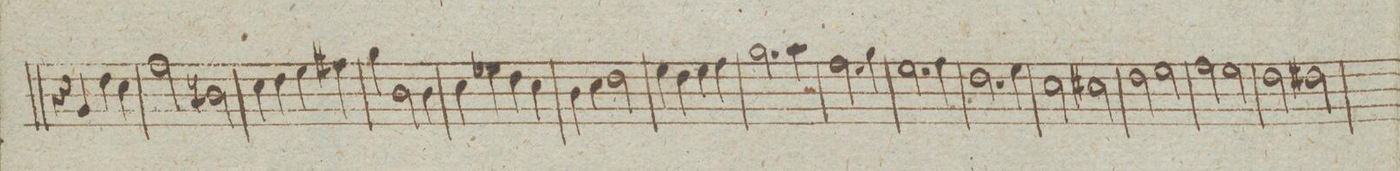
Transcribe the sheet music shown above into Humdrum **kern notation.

**kern	**dynam
*I"Oboe I	*
*clefG2	*
*k[]	*
*met(c|)	*
*M2/2	*
4r	.
4g/	.
4dd\	.
4cc\	.
=186	=186
2ff\	.
2bn\	.
=187	=187
4cc\	.
4dd\	.
4ee\	.
4ff#X\	.
=188	=188
4gg\	.
2b\	.
4b\	.
=189	=189
4cc\	.
4ee-X\	.
4dd\	.
4cc\	.
=190	=190
4b\	.
4cc\	.
2dd\	.
=191	=191
4ee\	.
4dd\	.
4ee\	.
4ff\	.
=192	=192
2.gg\	.
4aa\	.
=193	=193
2.ff\	.
4gg\	.
=194	=194
2.ee\	.
4ff\	.
=195	=195
2.dd\	.
4ee\	.
=196	=196
2cc\	.
2cc#X\	.
=197	=197
2dd\	.
2ee\	.
=198	=198
2ff\	.
2ee\	.
=199	=199
2dd\	.
2dd#X\	.
=200	=200
*-	*-
